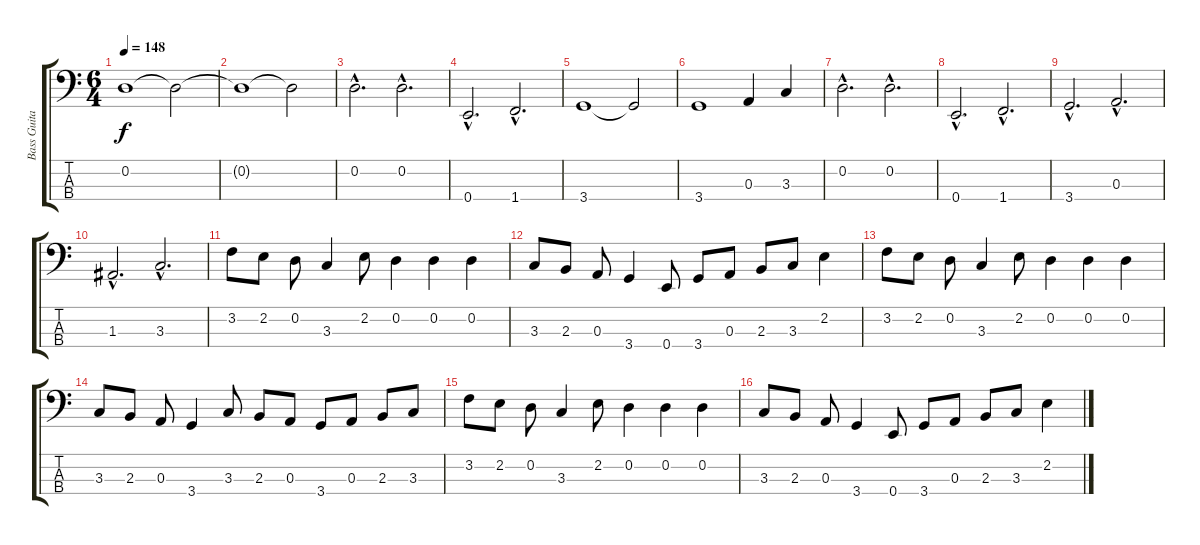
\track ("Bass Guitar" "Bass Guita") {instrument electricbasspick}
\staff {score tabs}
\tuning (G2 D2 A1 E1) {hide}
\ts (6 4)
\tempo 148
\clef f4
\ks c
0.2.1{dy f} 0.2{t}.2 |
0.2{t}.1 0.2{t}.2 |
0.2{hac}.2{d} 0.2{hac}.2{d} |
0.4{hac}.2{d} 1.4{hac}.2{d} |
3.4.1 3.4{t}.2 |
3.4.1 0.3.4 3.3.4 |
0.2{hac}.2{d} 0.2{hac}.2{d} |
0.4{hac}.2{d} 1.4{hac}.2{d} |
3.4{hac}.2{d} 0.3{hac}.2{d} |
1.3{hac}.2{d} 3.3{hac}.2{d} |
3.2.8 2.2.8 0.2.8 3.3.4 2.2.8 0.2.4 0.2.4 0.2.4 |
3.3.8 2.3.8 0.3.8 3.4.4 0.4.8 3.4.8 0.3.8 2.3.8 3.3.8 2.2.4 |
3.2.8 2.2.8 0.2.8 3.3.4 2.2.8 0.2.4 0.2.4 0.2.4 |
3.3.8 2.3.8 0.3.8 3.4.4 3.3.8 2.3.8 0.3.8 3.4.8 0.3.8 2.3.8 3.3.8 |
3.2.8 2.2.8 0.2.8 3.3.4 2.2.8 0.2.4 0.2.4 0.2.4 |
3.3.8 2.3.8 0.3.8 3.4.4 0.4.8 3.4.8 0.3.8 2.3.8 3.3.8 2.2.4
